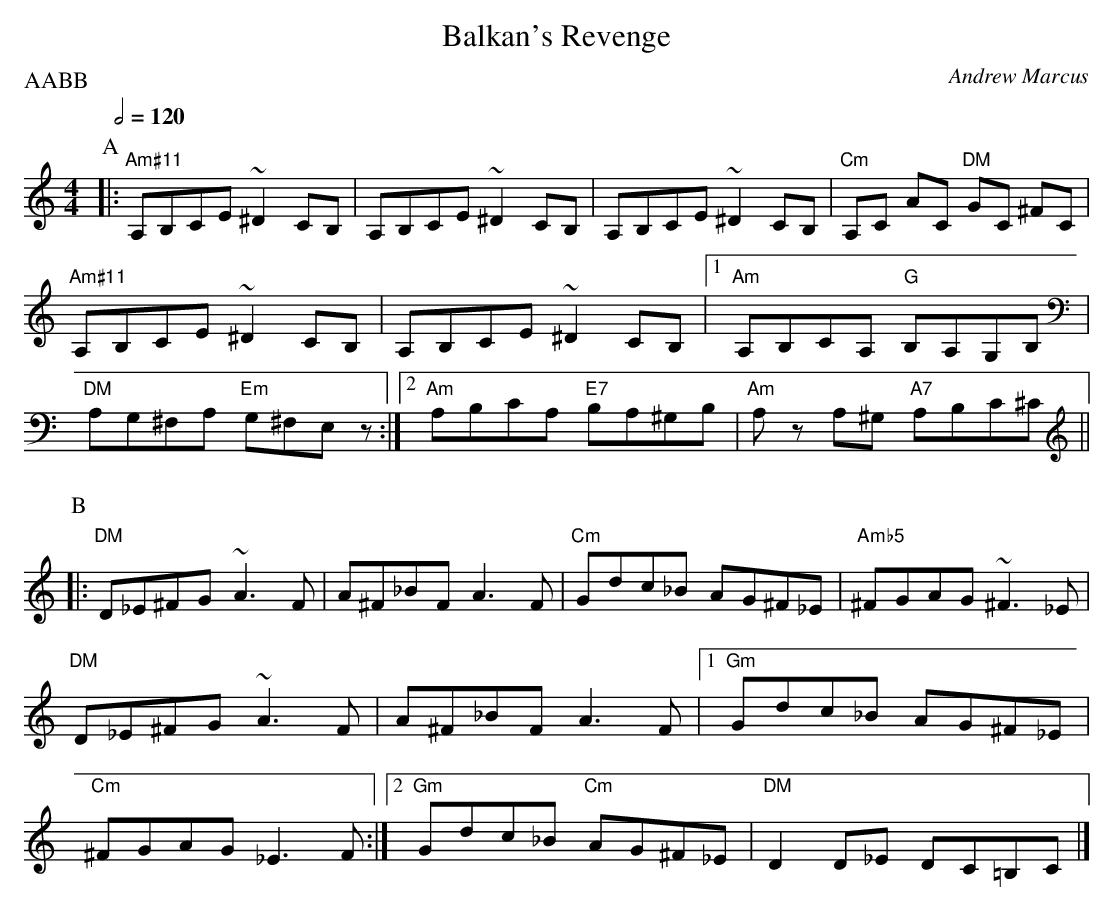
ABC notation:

X:1
T:Balkan's Revenge
C:Andrew Marcus
P:AABB
M:4/4
L:1/8
Q:1/2=120
K:Am
P:A
|: "Am#11" A,B,CE ~^D2 CB, | A,B,CE ~^D2 CB, | A,B,CE ~^D2 CB, | "Cm" A,C AC "DM" GC ^FC |
   "Am#11" A,B,CE ~^D2 CB, | A,B,CE ~^D2 CB, |[1 "Am" A,B,CA, "G" B,A,G,B, | "DM" A,G,^F,A, "Em" G,^F,E,z :| \
                                             [2 "Am" A,B,CA, "E7" B,A,^G,B, | "Am" A,z A,^G, "A7" A,B,C^C ||
P:B
|: "DM" D_E^FG ~A3 F | A^F_BF A3 F | "Cm" Gdc_B AG^F_E | "Amb5"^FGAG ~^F3 _E |
   "DM" D_E^FG ~A3 F | A^F_BF A3 F |[1 "Gm" Gdc_B AG^F_E | "Cm" ^FGAG _E3 F :| \
                                    [2 "Gm" Gdc_B "Cm" AG^F_E | "DM" D2D_E DC=B,C |]
